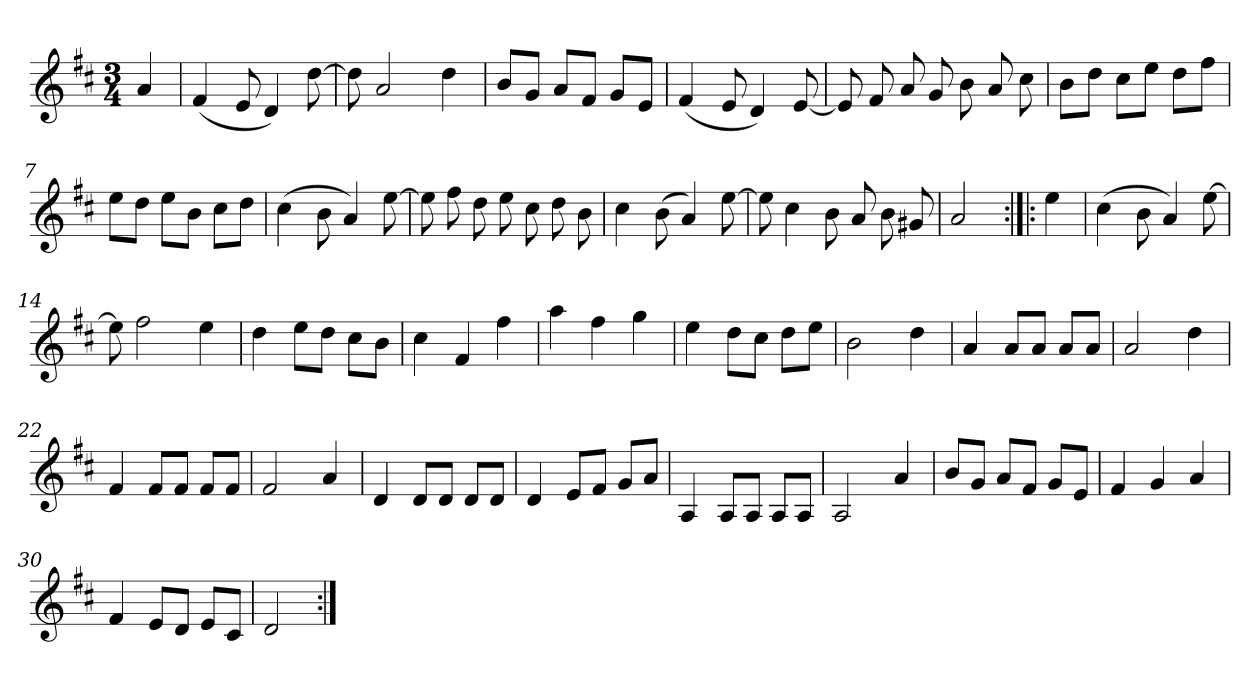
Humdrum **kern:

**kern
*part1
*staff1
*clefG2
*k[f#c#]
*D:
*M3/4
*MM120
=
4a
=1
(4f#
8e
4d)
[8dd
=2
8dd]
2a
4dd
=3
8b/L
8g/J
8a/L
8f#/J
8g/L
8e/J
=4
(4f#
8e
4d)
[8e
=5
8e]
8f#
8a
8g
8b
8a
8cc#
=6
8b\L
8dd\J
8cc#\L
8ee\J
8dd\L
8ff#\J
=7
8ee\L
8dd\J
8ee\L
8b\J
8cc#\L
8dd\J
=8
(4cc#
8b
4a)
[8ee
=9
8ee]
8ff#
8dd
8ee
8cc#
8dd
8b
=10
4cc#
(8b
4a)
[8ee
=11
8ee]
4cc#
8b
8a
8b
8g#X
=12
2a
=:|!|:
4ee
=13
(4cc#
8b
4a)
[8ee
=14
8ee]
2ff#
4ee
=15
4dd
8ee\L
8dd\J
8cc#\L
8b\J
=16
4cc#
4f#
4ff#
=17
4aa
4ff#
4gg
=18
4ee
8dd\L
8cc#\J
8dd\L
8ee\J
=19
2b
4dd
=20
4a
8a/L
8a/J
8a/L
8a/J
=21
2a
4dd
=22
4f#
8f#/L
8f#/J
8f#/L
8f#/J
=23
2f#
4a
=24
4d
8d/L
8d/J
8d/L
8d/J
=25
4d
8e/L
8f#/J
8g/L
8a/J
=26
4A
8A/L
8A/J
8A/L
8A/J
=27
2A
4a
=28
8b/L
8g/J
8a/L
8f#/J
8g/L
8e/J
=29
4f#
4g
4a
=30
4f#
8e/L
8d/J
8e/L
8c#/J
=31
2d
=:|!
*-
